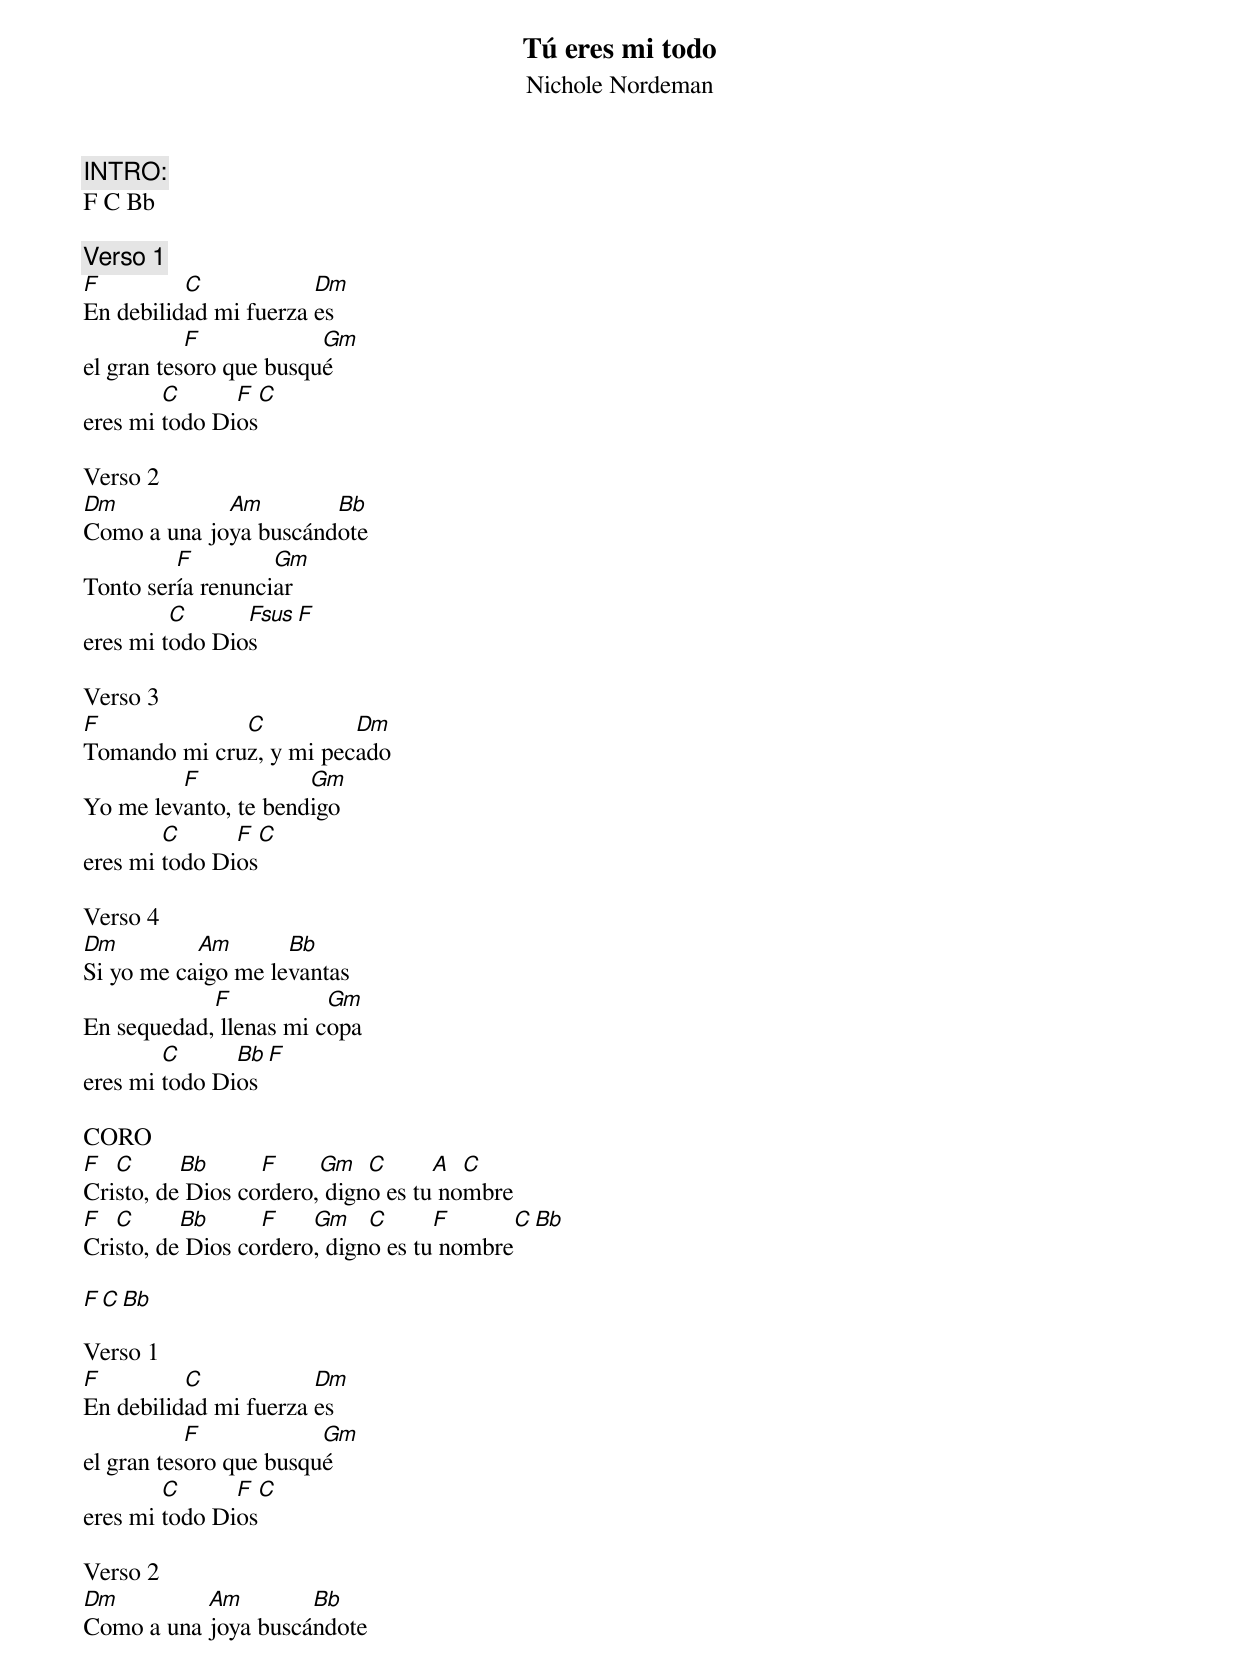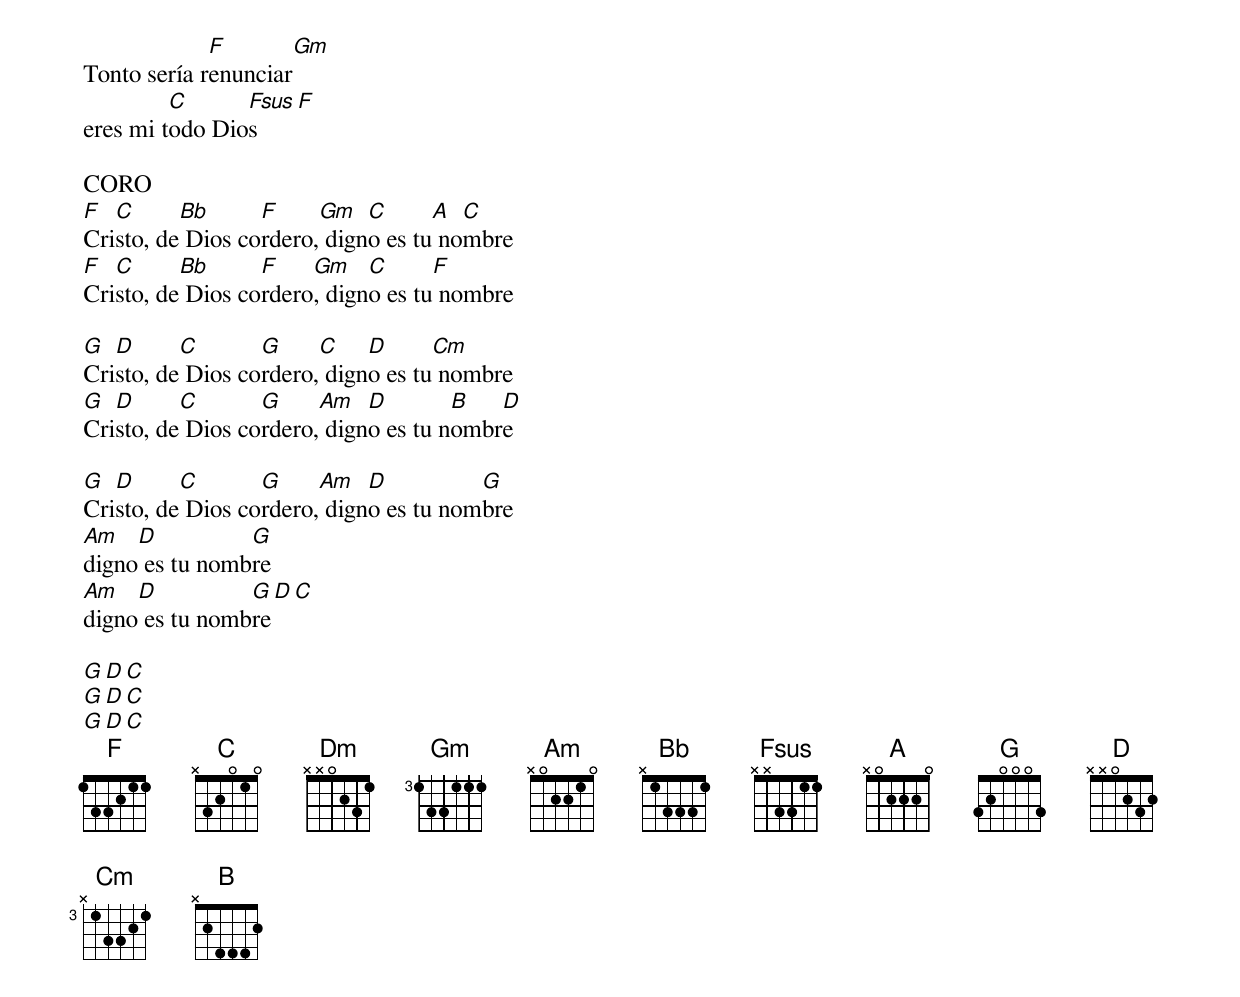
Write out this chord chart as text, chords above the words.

Tú eres mi todo
Nichole Nordeman

INTRO:
F C Bb

Verso 1
F         C            Dm
En debilidad mi fuerza es
           F            Gm
el gran tesoro que busqué
        C      F   C
eres mi todo Dios

Verso 2
Dm           Am        Bb
Como a una joya buscándote
         F         Gm
Tonto sería renunciar
         C      Fsus  F
eres mi todo Dios

Verso 3
F             C          Dm
Tomando mi cruz, y mi pecado
         F            Gm
Yo me levanto, te bendigo
        C      F   C
eres mi todo Dios

Verso 4
Dm         Am       Bb
Si yo me caigo me levantas
            F           Gm
En sequedad, llenas mi copa
        C      Bb F
eres mi todo Dios

CORO
F  C      Bb      F     Gm   C      A  C
Cristo, de Dios cordero, digno es tu nombre
F  C      Bb      F    Gm    C      F      C Bb
Cristo, de Dios cordero, digno es tu nombre

F C Bb

Verso 1
F         C            Dm
En debilidad mi fuerza es
           F            Gm
el gran tesoro que busqué
        C      F   C
eres mi todo Dios

Verso 2
Dm         Am        Bb
Como a una joya buscándote
             F            Gm
Tonto sería renunciar
         C      Fsus  F
eres mi todo Dios

CORO
F  C      Bb      F     Gm   C      A  C
Cristo, de Dios cordero, digno es tu nombre
F  C      Bb      F    Gm    C      F
Cristo, de Dios cordero, digno es tu nombre

G  D      C       G     C    D      Cm
Cristo, de Dios cordero, digno es tu nombre
G  D      C       G     Am   D        B   D
Cristo, de Dios cordero, digno es tu nombre

G  D      C       G     Am   D          G
Cristo, de Dios cordero, digno es tu nombre
Am   D          G
digno es tu nombre
Am   D          G D C
digno es tu nombre

G D C
G D C
G D C
